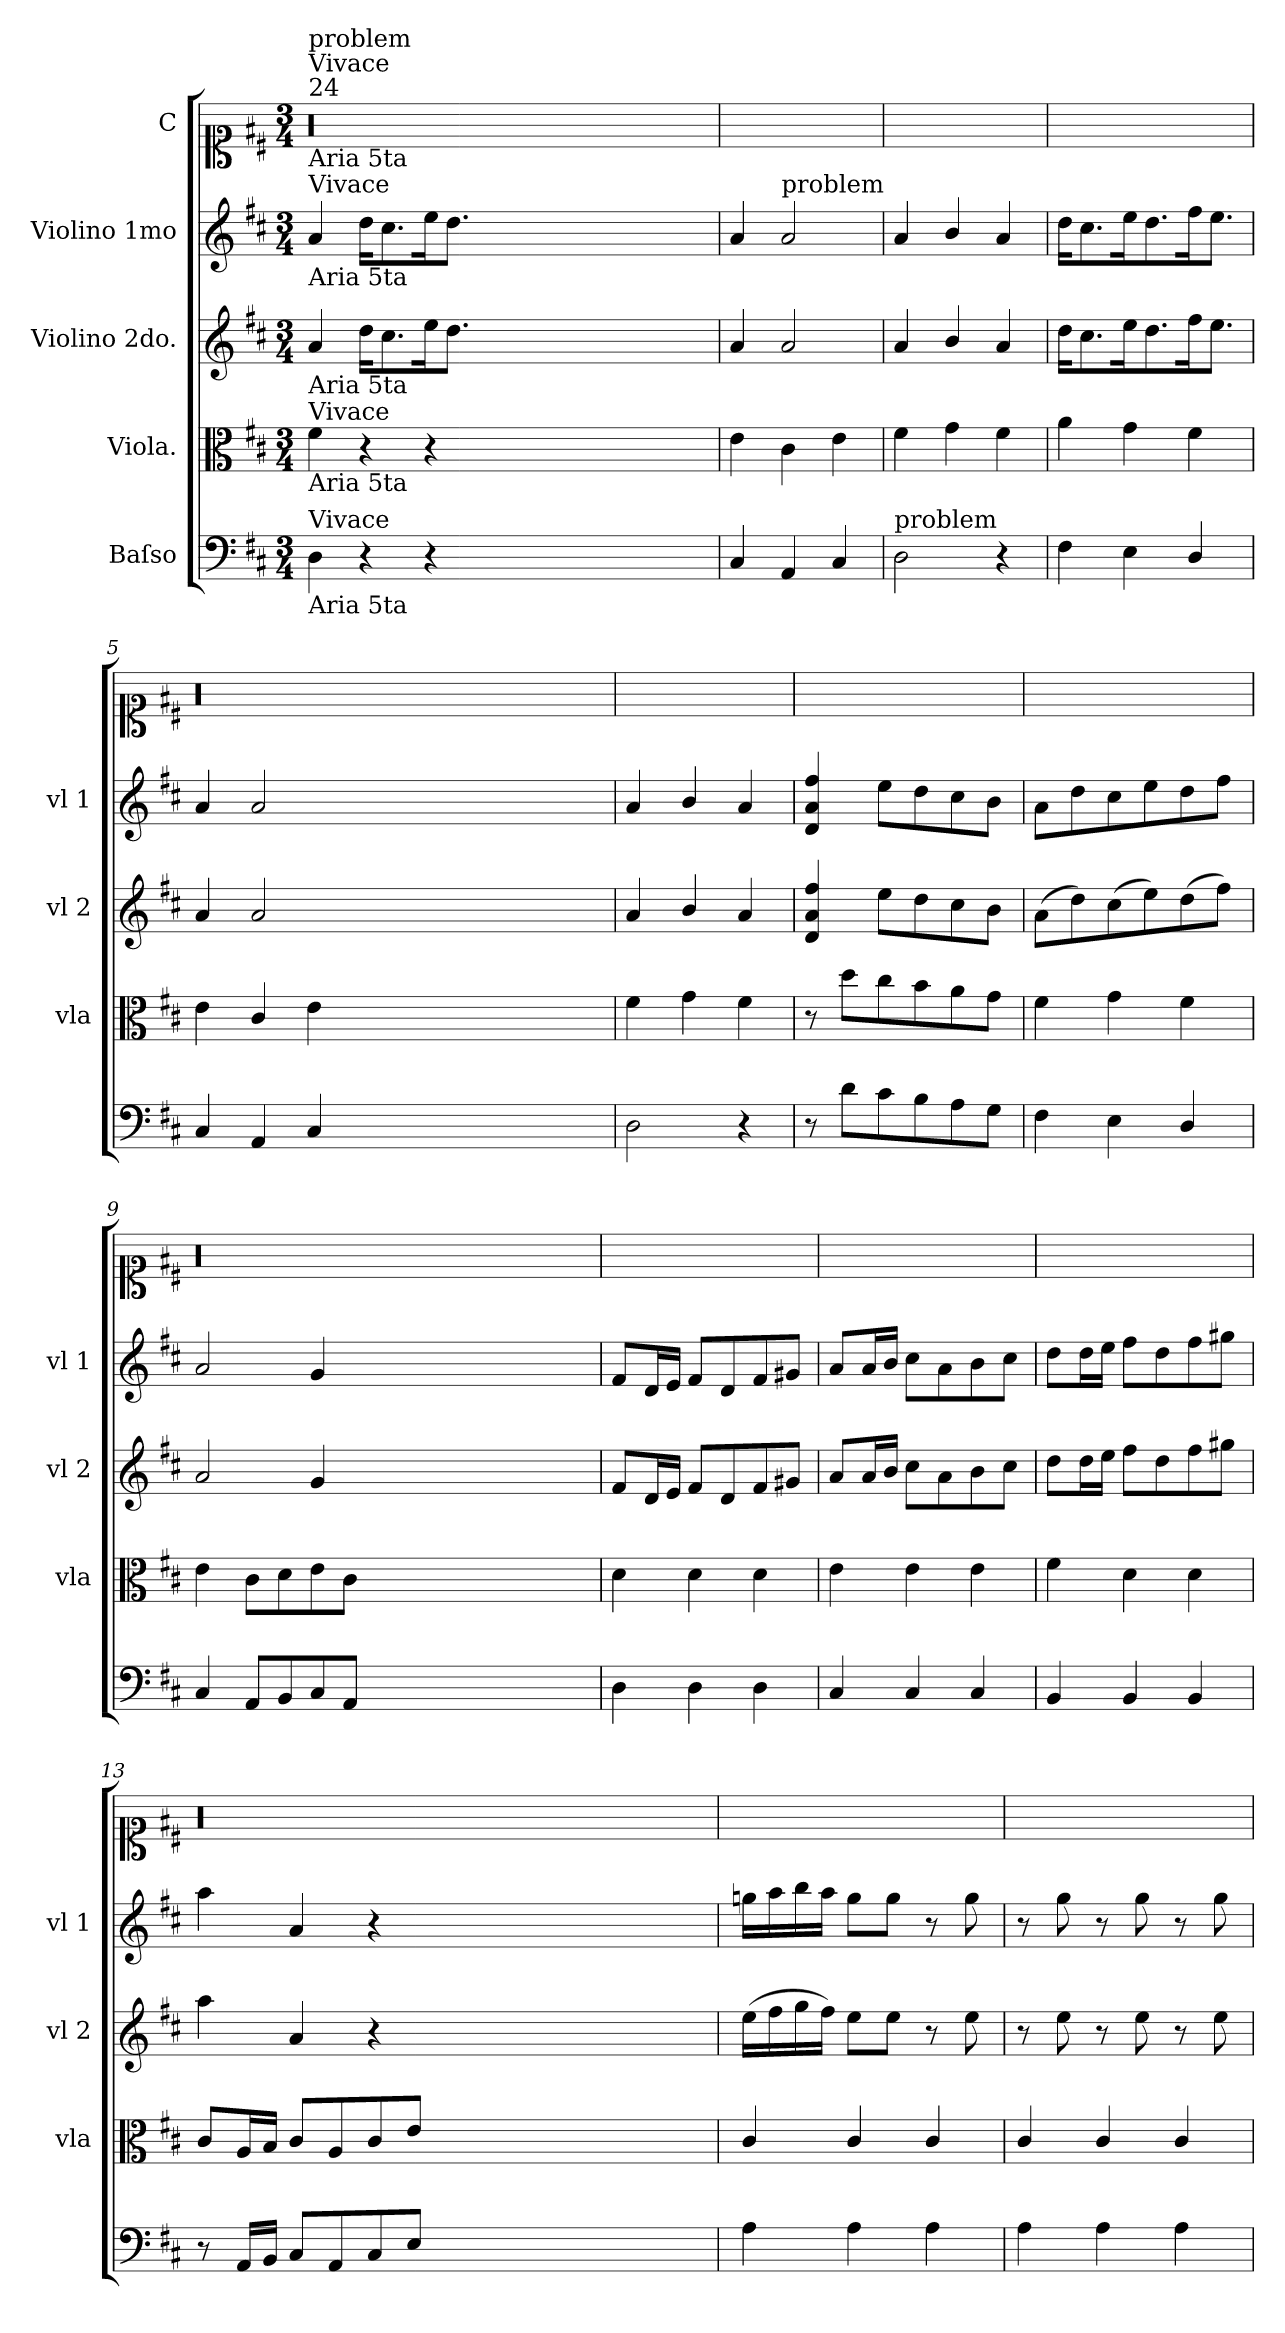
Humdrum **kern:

**kern	**kern	**kern	**kern	**kern
*part5	*part4	*part3	*part2	*part1
*staff5	*staff4	*staff3	*staff2	*staff1
*I"Baſso	*I"Viola.	*I"Violino 2do.	*I"Violino 1mo	*I"C
*	*I'vla	*I'vl 2	*I'vl 1	*
*clefF4	*clefC3	*clefG2	*clefG2	*clefC1
*k[f#c#]	*k[f#c#]	*k[f#c#]	*k[f#c#]	*k[f#c#]
*D:	*D:	*D:	*D:	*D:
*M3/4	*M3/4	*M3/4	*M3/4	*M3/4
=1	=1	=1	=1	=1
!	!	!	!	!LO:TX:a:t=24
!	!	!	!	!LO:TX:a:t=Vivace
!	!	!	!	!LO:TX:b:t=Aria 5ta
!	!	!	!	!LO:TX:a:t=problem
!	!	!	!LO:TX:a:t=Vivace	!
!	!	!	!LO:TX:b:t=Aria 5ta	!
!	!	!LO:TX:b:t=Aria 5ta	!	!
!	!LO:TX:a:t=Vivace	!	!	!
!	!LO:TX:b:t=Aria 5ta	!	!	!
!LO:TX:a:t=Vivace	!	!	!	!
!LO:TX:b:t=Aria 5ta	!	!	!	!
!	!	!	!	!LO:N:vis=00
4D\	4f#\	4a/	4a/	0.r
4r	4r	16dd\KL	16dd\KL	.
.	.	8.cc#\	8.cc#\	.
4r	4r	16ee\K	16ee\K	.
.	.	8.dd\J	8.dd\J	.
0ryy	0ryy	0ryy	0ryy	.
4ryy	4ryy	4ryy	4ryy	.
=2	=2	=2	=2	=2
4C#/	4e\	4a/	4a/	2.ryy
!	!	!	!LO:TX:a:t=problem	!
4AA/	4c#\	2a/	2a/	.
4C#/	4e\	.	.	.
=3	=3	=3	=3	=3
!LO:TX:a:t=problem	!	!	!	!
2D\	4f#\	4a/	4a/	2.ryy
.	4g\	4b/	4b/	.
4r	4f#\	4a/	4a/	.
=4	=4	=4	=4	=4
4F#\	4a\	16dd\KL	16dd\KL	2.ryy
.	.	8.cc#\	8.cc#\	.
4E\	4g\	16ee\K	16ee\K	.
.	.	8.dd\	8.dd\	.
4D/	4f#\	16ff#\K	16ff#\K	.
.	.	8.ee\J	8.ee\J	.
=5	=5	=5	=5	=5
!	!	!	!	!LO:N:vis=00
4C#/	4e\	4a/	4a/	0.r
4AA/	4c#/	2a/	2a/	.
4C#/	4e\	.	.	.
0ryy	0ryy	0ryy	0ryy	.
4ryy	4ryy	4ryy	4ryy	.
=6	=6	=6	=6	=6
2D\	4f#\	4a/	4a/	2.ryy
.	4g\	4b/	4b/	.
4r	4f#\	4a/	4a/	.
=7	=7	=7	=7	=7
8r	8r	4d/ 4a/ 4ff#/	4d/ 4a/ 4ff#/	2.ryy
8d\L	8dd\L	.	.	.
8c#\	8cc#\	8ee\L	8ee\L	.
8B\	8b\	8dd\	8dd\	.
8A\	8a\	8cc#\	8cc#\	.
8G\J	8g\J	8b\J	8b\J	.
=8	=8	=8	=8	=8
4F#\	4f#\	(8a\L	8a\L	2.ryy
.	.	8dd\)	8dd\	.
4E\	4g\	(8cc#\	8cc#\	.
.	.	8ee\)	8ee\	.
4D/	4f#\	(8dd\	8dd\	.
.	.	8ff#\J)	8ff#\J	.
=9	=9	=9	=9	=9
!	!	!	!	!LO:N:vis=00
4C#/	4e\	2a/	2a/	0.r
8AA/L	8c#\L	.	.	.
8BB/	8d\	.	.	.
8C#/	8e\	4g/	4g/	.
8AA/J	8c#\J	.	.	.
0ryy	0ryy	0ryy	0ryy	.
4ryy	4ryy	4ryy	4ryy	.
=10	=10	=10	=10	=10
4D\	4d\	8f#/L	8f#/L	2.ryy
.	.	16d/L	16d/L	.
.	.	16e/JJ	16e/JJ	.
4D\	4d\	8f#/L	8f#/L	.
.	.	8d/	8d/	.
4D\	4d\	8f#/	8f#/	.
.	.	8g#X/J	8g#X/J	.
=11	=11	=11	=11	=11
4C#/	4e\	8a/L	8a/L	2.ryy
.	.	16a/L	16a/L	.
.	.	16b/JJ	16b/JJ	.
4C#/	4e\	8cc#\L	8cc#\L	.
.	.	8a\	8a\	.
4C#/	4e\	8b\	8b\	.
.	.	8cc#\J	8cc#\J	.
=12	=12	=12	=12	=12
4BB/	4f#\	8dd\L	8dd\L	2.ryy
.	.	16dd\L	16dd\L	.
.	.	16ee\JJ	16ee\JJ	.
4BB/	4d\	8ff#\L	8ff#\L	.
.	.	8dd\	8dd\	.
4BB/	4d\	8ff#\	8ff#\	.
.	.	8gg#X\J	8gg#X\J	.
=13	=13	=13	=13	=13
!	!	!	!	!LO:N:vis=00
8r	8c#/L	4aa\	4aa\	0.r
16AA/LL	16A/L	.	.	.
16BB/JJ	16B/JJ	.	.	.
8C#/L	8c#/L	4a/	4a/	.
8AA/	8A/	.	.	.
8C#/	8c#/	4r	4r	.
8E/J	8e/J	.	.	.
0ryy	0ryy	0ryy	0ryy	.
4ryy	4ryy	4ryy	4ryy	.
=14	=14	=14	=14	=14
4A\	4c#/	(16ee\LL	16ggn\LL	2.ryy
.	.	16ff#\	16aa\	.
.	.	16gg\	16bb\	.
.	.	16ff#\JJ)	16aa\JJ	.
4A\	4c#/	8ee\L	8gg\L	.
.	.	8ee\J	8gg\J	.
4A\	4c#/	8r	8r	.
.	.	8ee\	8gg\	.
=15	=15	=15	=15	=15
4A\	4c#/	8r	8r	2.ryy
.	.	8ee\	8gg\	.
4A\	4c#/	8r	8r	.
.	.	8ee\	8gg\	.
4A\	4c#/	8r	8r	.
.	.	8ee\	8gg\	.
=	=	=	=	=
*-	*-	*-	*-	*-
